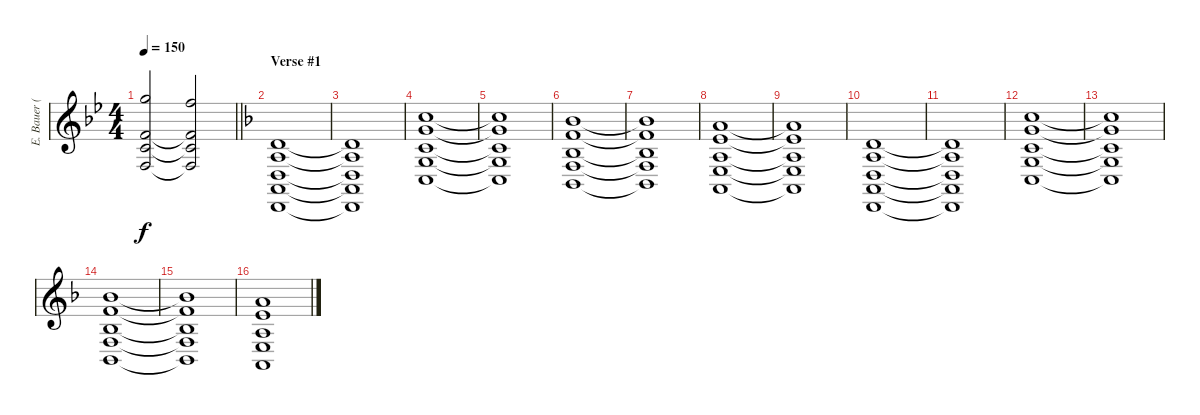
\track ("E. Bauer (Keyboard)" "E. Bauer (") {instrument stringensemble1}
\staff {score}
\tuning (E4 B3 G3 D3 A2 E2 B1) {hide}
\ts (4 4)
\tempo 150
\clef g2
\barLineRight lightlight
\ks gminor
(15.1{t} 6.2 10.4 8.5).2{dy f} (13.1 6.2{t} 10.4{t} 8.5{t}).2 |
\section ("" "Verse #1")
\ks dminor
(3.2 2.3 5.5 5.6 3.7).1 |
(3.2{t} 2.3{t} 5.5{t} 5.6{t} 3.7{t}).1 |
(3.1 13.2 5.3 5.4 3.5).1 |
(3.1{t} 13.2{t} 5.3{t} 5.4{t} 3.5{t}).1 |
(1.1 11.2 3.3 3.4 1.5).1 |
(1.1{t} 11.2{t} 3.3{t} 3.4{t} 1.5{t}).1 |
(0.1 10.2 2.3 2.4 0.5).1 |
(0.1{t} 10.2{t} 2.3{t} 2.4{t} 0.5{t}).1 |
(3.2 2.3 5.5 5.6 3.7).1 |
(3.2{t} 2.3{t} 5.5{t} 5.6{t} 3.7{t}).1 |
(3.1 13.2 5.3 5.4 3.5).1 |
(3.1{t} 13.2{t} 5.3{t} 5.4{t} 3.5{t}).1 |
(1.1 11.2 3.3 3.4 1.5).1 |
(1.1{t} 11.2{t} 3.3{t} 3.4{t} 1.5{t}).1 |
(0.1 10.2 2.3 2.4 0.5).1
